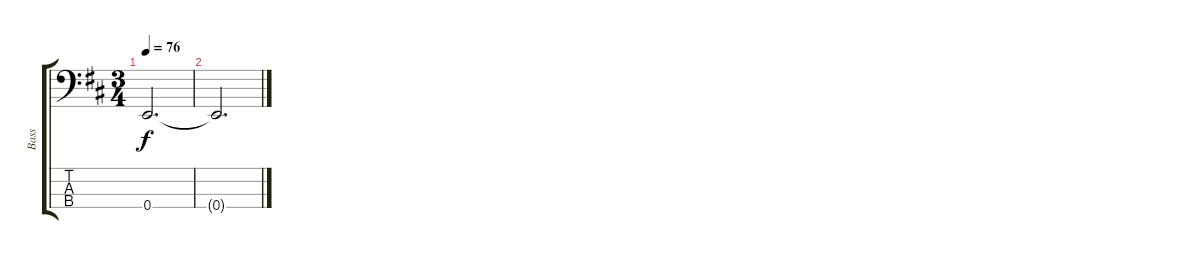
\track ("Bass" "Bass") {instrument electricbassfinger}
\staff {score tabs}
\tuning (G2 D2 A1 E1) {hide}
\ts (3 4)
\tempo 76
\clef f4
\ks d
0.4{t}.2{d dy f} |
0.4{t}.2{d}
